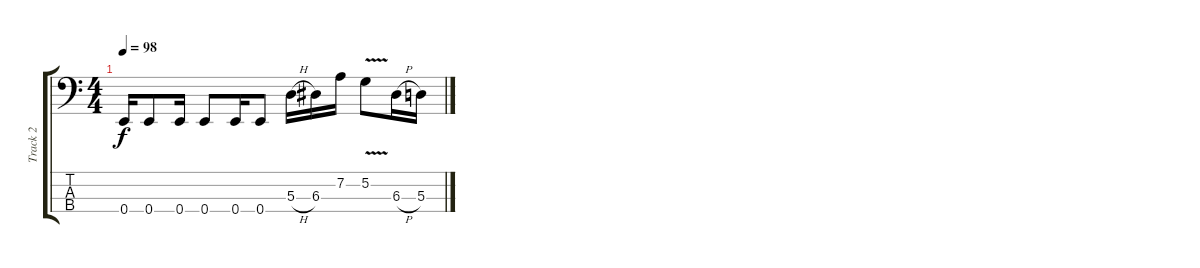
\track ("Track 2" "Track 2") {instrument electricbassfinger}
\staff {score tabs}
\tuning (G2 D2 A1 E1) {hide}
\ts (4 4)
\tempo 98
\clef f4
\ks c
0.4.16{dy f} 0.4.8 0.4.16 0.4.8 0.4.16 0.4.8 5.3{h}.16 6.3.16 7.2.16 5.2{v}.8 6.3{h}.16 5.3.16
